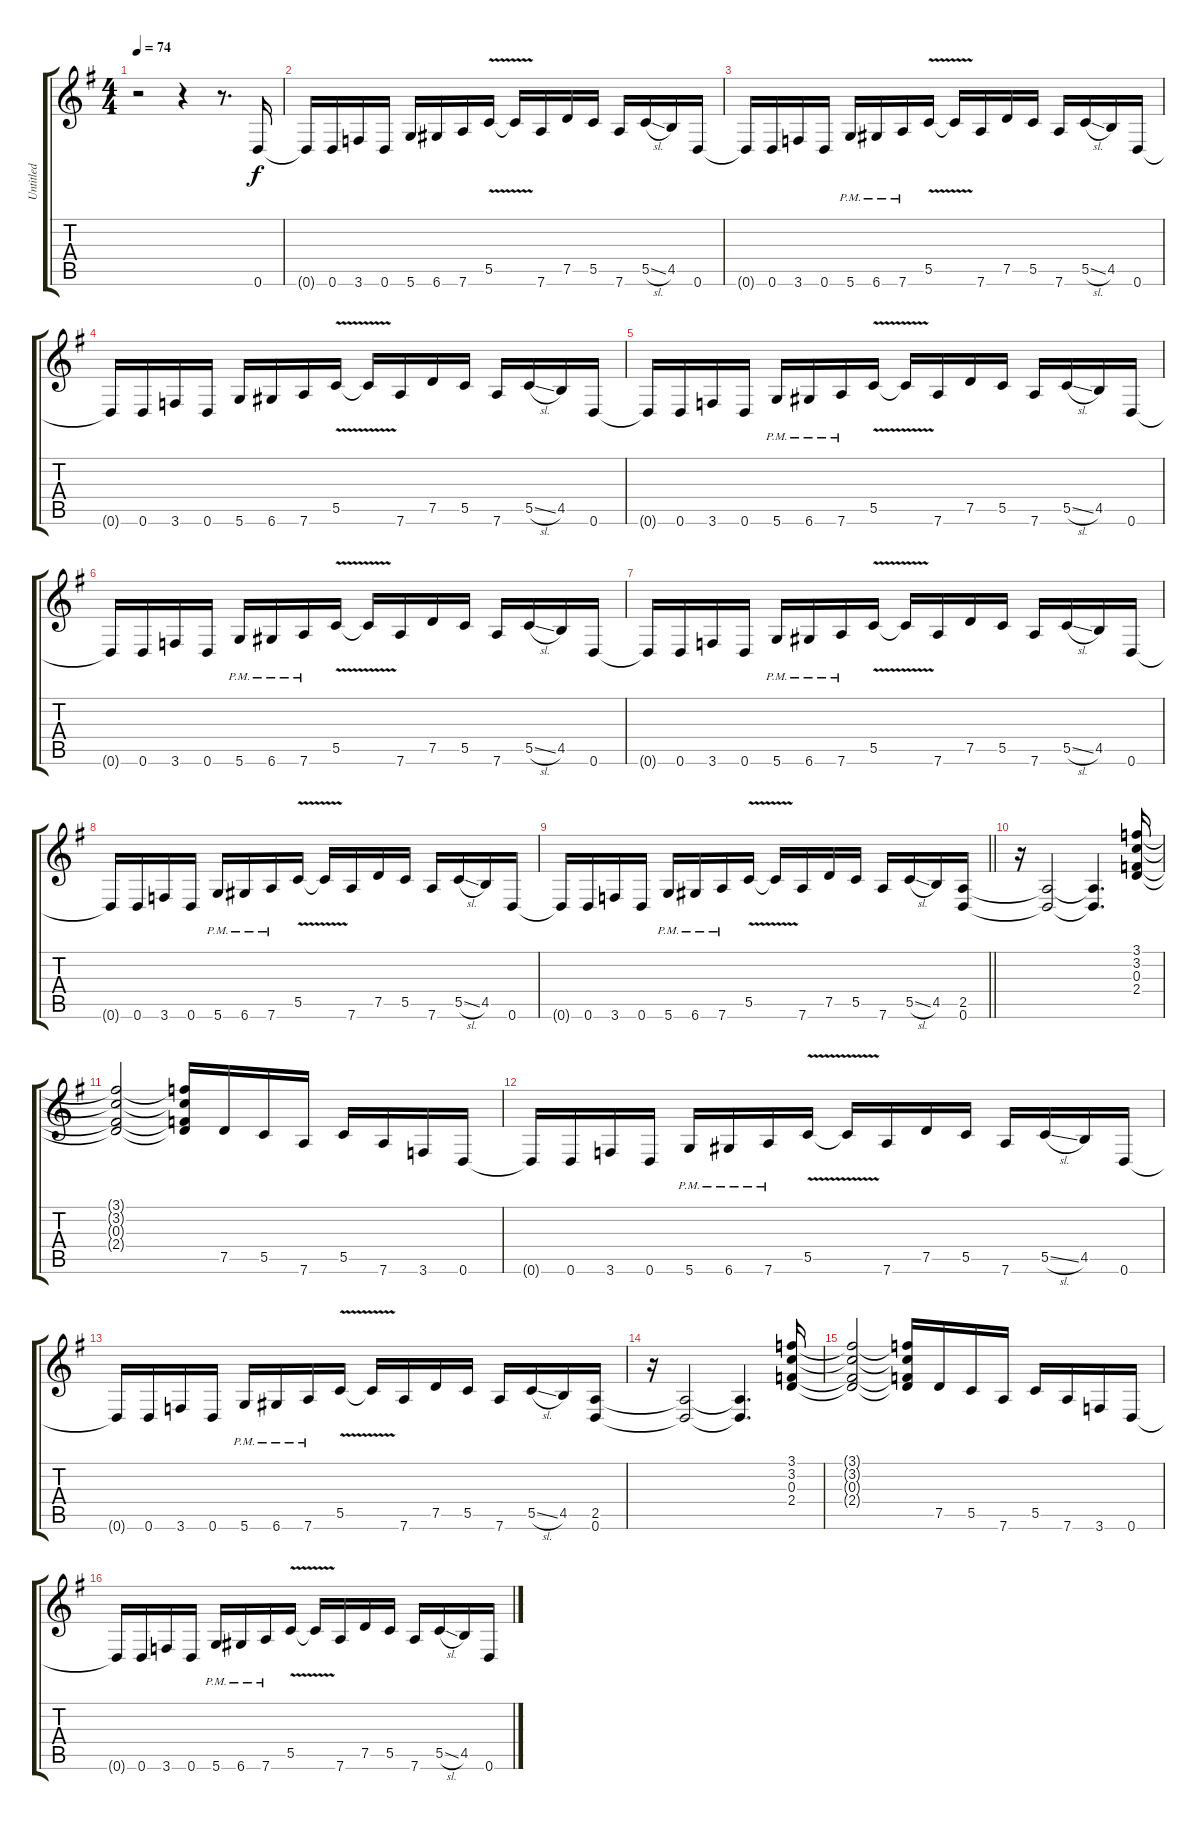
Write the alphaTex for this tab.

\track ("Untitled" "Untitled") {instrument distortionguitar}
\staff {score tabs}
\tuning (D4 A3 F3 C3 G2 D2) {hide}
\ts (4 4)
\tempo 74
\clef g2
\ks g
r.2{dy f instrument distortionguitar} r.4 r.8{d} 0.6.16 |
0.6{t}.16 0.6.16 3.6.16 0.6.16 5.6.16 6.6.16 7.6.16 5.5{v}.16 5.5{v t}.16 7.6.16 7.5.16 5.5.16 7.6.16 5.5{sl}.16 4.5.16 0.6.16 |
0.6{t}.16 0.6.16 3.6.16 0.6.16 5.6{pm}.16 6.6{pm}.16 7.6{pm}.16 5.5{v}.16 5.5{v t}.16 7.6.16 7.5.16 5.5.16 7.6.16 5.5{sl}.16 4.5.16 0.6.16 |
0.6{t}.16 0.6.16 3.6.16 0.6.16 5.6.16 6.6.16 7.6.16 5.5{v}.16 5.5{v t}.16 7.6.16 7.5.16 5.5.16 7.6.16 5.5{sl}.16 4.5.16 0.6.16 |
0.6{t}.16 0.6.16 3.6.16 0.6.16 5.6{pm}.16 6.6{pm}.16 7.6{pm}.16 5.5{v}.16 5.5{v t}.16 7.6.16 7.5.16 5.5.16 7.6.16 5.5{sl}.16 4.5.16 0.6.16 |
0.6{t}.16 0.6.16 3.6.16 0.6.16 5.6{pm}.16 6.6{pm}.16 7.6{pm}.16 5.5{v}.16 5.5{v t}.16 7.6.16 7.5.16 5.5.16 7.6.16 5.5{sl}.16 4.5.16 0.6.16 |
0.6{t}.16 0.6.16 3.6.16 0.6.16 5.6{pm}.16 6.6{pm}.16 7.6{pm}.16 5.5{v}.16 5.5{v t}.16 7.6.16 7.5.16 5.5.16 7.6.16 5.5{sl}.16 4.5.16 0.6.16 |
0.6{t}.16 0.6.16 3.6.16 0.6.16 5.6{pm}.16 6.6{pm}.16 7.6{pm}.16 5.5{v}.16 5.5{v t}.16 7.6.16 7.5.16 5.5.16 7.6.16 5.5{sl}.16 4.5.16 0.6.16 |
\barLineRight lightlight
0.6{t}.16 0.6.16 3.6.16 0.6.16 5.6{pm}.16 6.6{pm}.16 7.6{pm}.16 5.5{v}.16 5.5{v t}.16 7.6.16 7.5.16 5.5.16 7.6.16 5.5{sl}.16 4.5.16 (2.5 0.6).16 |
r.16 (2.5{t} 0.6{t}).2 (2.5{t} 0.6{t}).4{d} (3.1 3.2 0.3 2.4).16 |
(3.1{t} 3.2{t} 0.3{t} 2.4{t}).2 (3.1{t} 3.2{t} 0.3{t} 2.4{t}).16 7.5.16 5.5.16 7.6.16 5.5.16 7.6.16 3.6.16 0.6.16 |
0.6{t}.16 0.6.16 3.6.16 0.6.16 5.6{pm}.16 6.6{pm}.16 7.6{pm}.16 5.5{v}.16 5.5{v t}.16 7.6.16 7.5.16 5.5.16 7.6.16 5.5{sl}.16 4.5.16 0.6.16 |
0.6{t}.16 0.6.16 3.6.16 0.6.16 5.6{pm}.16 6.6{pm}.16 7.6{pm}.16 5.5{v}.16 5.5{v t}.16 7.6.16 7.5.16 5.5.16 7.6.16 5.5{sl}.16 4.5.16 (2.5 0.6).16 |
r.16 (2.5{t} 0.6{t}).2 (2.5{t} 0.6{t}).4{d} (3.1 3.2 0.3 2.4).16 |
(3.1{t} 3.2{t} 0.3{t} 2.4{t}).2 (3.1{t} 3.2{t} 0.3{t} 2.4{t}).16 7.5.16 5.5.16 7.6.16 5.5.16 7.6.16 3.6.16 0.6.16 |
0.6{t}.16 0.6.16 3.6.16 0.6.16 5.6{pm}.16 6.6{pm}.16 7.6{pm}.16 5.5{v}.16 5.5{v t}.16 7.6.16 7.5.16 5.5.16 7.6.16 5.5{sl}.16 4.5.16 0.6.16
